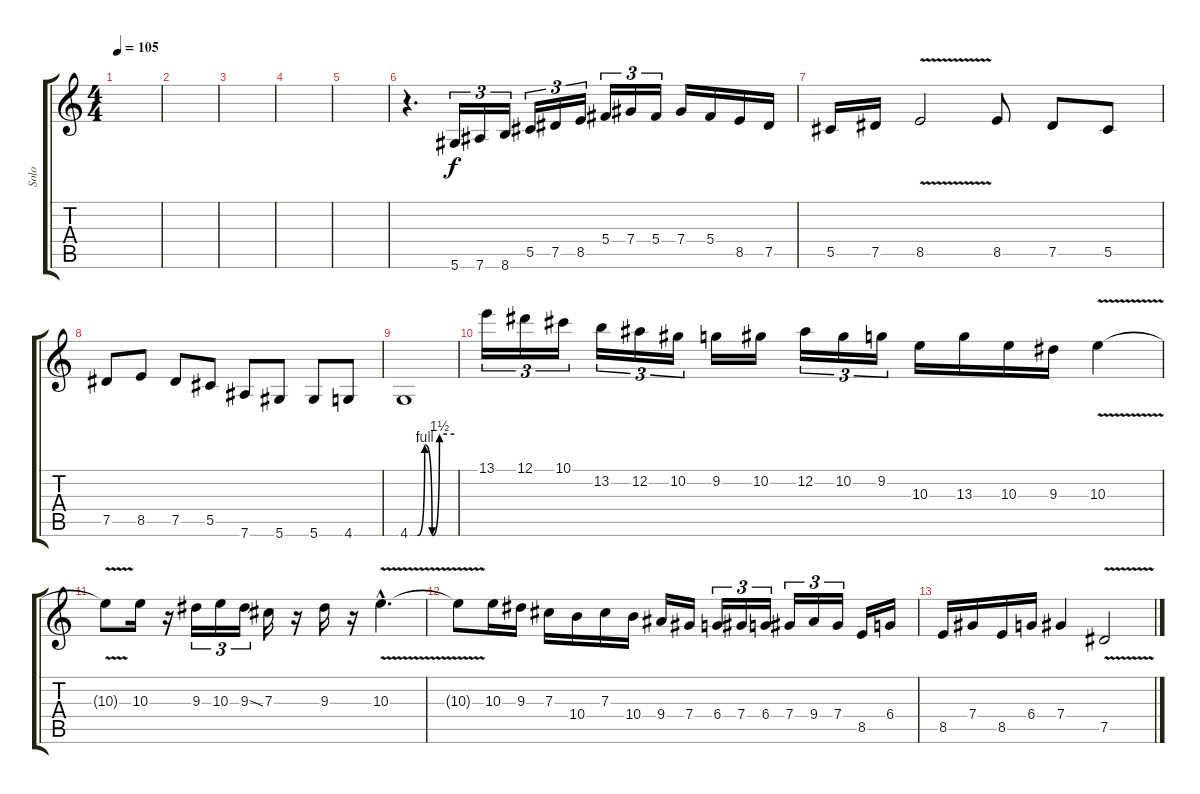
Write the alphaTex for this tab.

\track ("Solo" "Solo") {instrument overdrivenguitar}
\staff {score tabs}
\tuning (Eb4 Bb3 Gb3 Db3 Ab2 Eb2) {hide}
\ts (4 4)
\tempo 105
\clef g2
\ks c
|
|
|
|
|
r.4{d} 5.6.16{tu (3 2)} 7.6.16{tu (3 2)} 8.6.16{tu (3 2)} 5.5.16{tu (3 2)} 7.5.16{tu (3 2)} 8.5.16{tu (3 2)} 5.4.16{tu (3 2)} 7.4.16{tu (3 2)} 5.4.16{tu (3 2)} 7.4.16 5.4.16 8.5.16 7.5.16 |
5.5.16 7.5.16 8.5{v}.2 8.5.8 7.5.8 5.5.8 |
7.5.8 8.5.8 7.5.8 5.5.8 7.6.8 5.6.8 5.6.8 4.6.8 |
4.6{be (custom 0 0 10 0 20 4 30 0 40 6 50 6 60 6)}.1 |
13.1.16{tu (3 2)} 12.1.16{tu (3 2)} 10.1.16{tu (3 2)} 13.2.16{tu (3 2)} 12.2.16{tu (3 2)} 10.2.16{tu (3 2)} 9.2.16 10.2.16 12.2.16{tu (3 2)} 10.2.16{tu (3 2)} 9.2.16{tu (3 2)} 10.3.16 13.3.16 10.3.16 9.3.16 10.3{v}.4 |
10.3{t}.8 10.3.16 r.16 9.3.16{tu (3 2)} 10.3.16{tu (3 2)} 9.3{ss}.16{tu (3 2)} 7.3.16 r.16 9.3.16 r.16 10.3{v hac}.4{d} |
10.3{t}.8 10.3.16 9.3.16 7.3.16 10.4.16 7.3.16 10.4.16 9.4.16 7.4.16 6.4.16{tu (3 2)} 7.4.16{tu (3 2)} 6.4.16{tu (3 2)} 7.4.16{tu (3 2)} 9.4.16{tu (3 2)} 7.4.16{tu (3 2)} 8.5.16 6.4.16 |
8.5.16 7.4.16 8.5.16 6.4.16 7.4.4 7.5{v}.2
